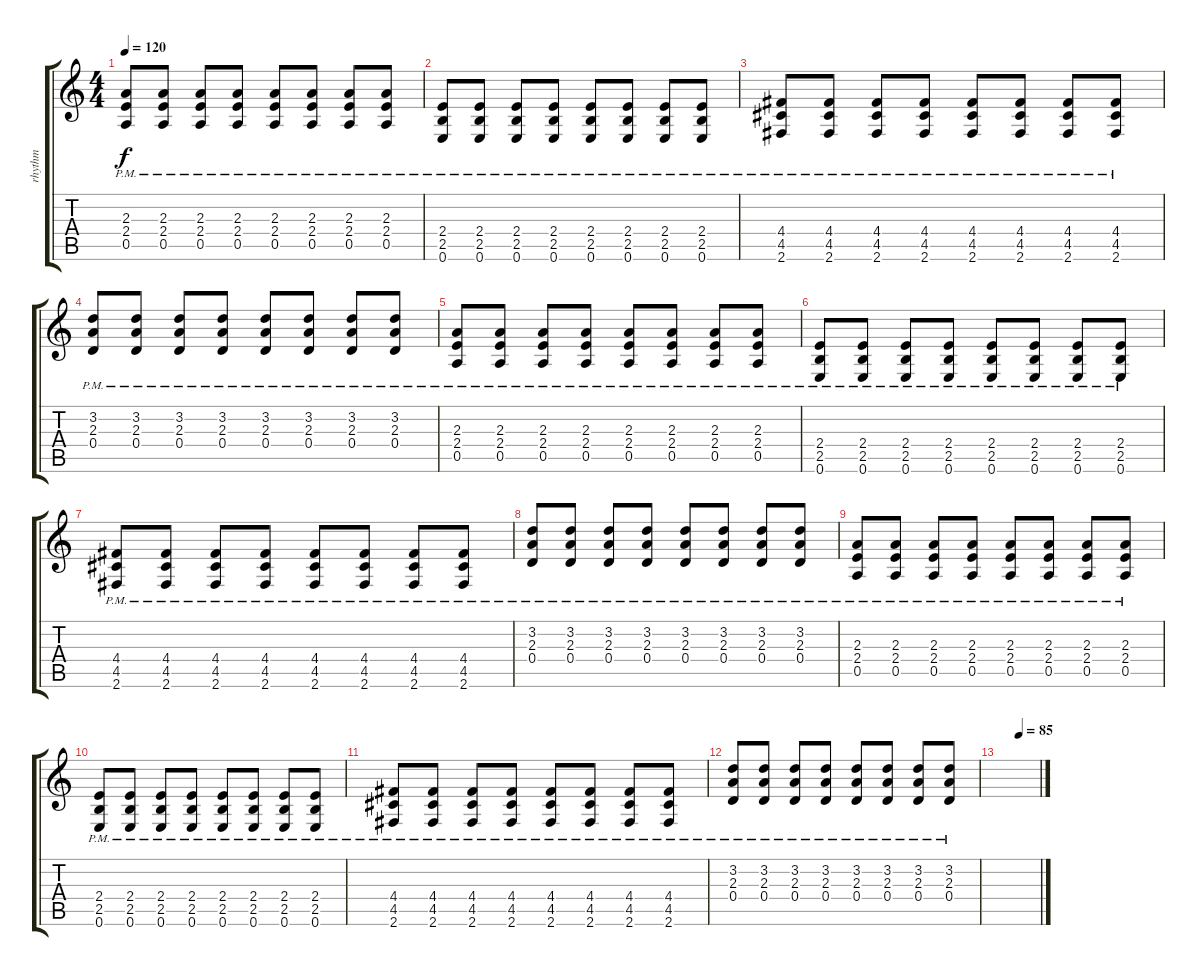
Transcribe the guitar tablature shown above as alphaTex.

\track ("rhythm" "rhythm") {instrument acousticguitarsteel}
\staff {score tabs}
\tuning (E4 B3 G3 D3 A2 E2) {hide}
\ts (4 4)
\tempo 120
\clef g2
\ks c
(2.3{pm} 2.4{pm} 0.5{pm}).8{dy f} (2.3{pm} 2.4{pm} 0.5{pm}).8 (2.3{pm} 2.4{pm} 0.5{pm}).8 (2.3{pm} 2.4{pm} 0.5{pm}).8 (2.3{pm} 2.4{pm} 0.5{pm}).8 (2.3{pm} 2.4{pm} 0.5{pm}).8 (2.3{pm} 2.4{pm} 0.5{pm}).8 (2.3{pm} 2.4{pm} 0.5{pm}).8 |
(2.4{pm} 2.5{pm} 0.6{pm}).8 (2.4{pm} 2.5{pm} 0.6{pm}).8 (2.4{pm} 2.5{pm} 0.6{pm}).8 (2.4{pm} 2.5{pm} 0.6{pm}).8 (2.4{pm} 2.5{pm} 0.6{pm}).8 (2.4{pm} 2.5{pm} 0.6{pm}).8 (2.4{pm} 2.5{pm} 0.6{pm}).8 (2.4{pm} 2.5{pm} 0.6{pm}).8 |
(4.4{pm} 4.5{pm} 2.6{pm}).8 (4.4{pm} 4.5{pm} 2.6{pm}).8 (4.4{pm} 4.5{pm} 2.6{pm}).8 (4.4{pm} 4.5{pm} 2.6{pm}).8 (4.4{pm} 4.5{pm} 2.6{pm}).8 (4.4{pm} 4.5{pm} 2.6{pm}).8 (4.4{pm} 4.5{pm} 2.6{pm}).8 (4.4{pm} 4.5{pm} 2.6{pm}).8 |
(3.2{pm} 2.3{pm} 0.4{pm}).8 (3.2{pm} 2.3{pm} 0.4{pm}).8 (3.2{pm} 2.3{pm} 0.4{pm}).8 (3.2{pm} 2.3{pm} 0.4{pm}).8 (3.2{pm} 2.3{pm} 0.4{pm}).8 (3.2{pm} 2.3{pm} 0.4{pm}).8 (3.2{pm} 2.3{pm} 0.4{pm}).8 (3.2{pm} 2.3{pm} 0.4{pm}).8 |
(2.3{pm} 2.4{pm} 0.5{pm}).8 (2.3{pm} 2.4{pm} 0.5{pm}).8 (2.3{pm} 2.4{pm} 0.5{pm}).8 (2.3{pm} 2.4{pm} 0.5{pm}).8 (2.3{pm} 2.4{pm} 0.5{pm}).8 (2.3{pm} 2.4{pm} 0.5{pm}).8 (2.3{pm} 2.4{pm} 0.5{pm}).8 (2.3{pm} 2.4{pm} 0.5{pm}).8 |
(2.4{pm} 2.5{pm} 0.6{pm}).8 (2.4{pm} 2.5{pm} 0.6{pm}).8 (2.4{pm} 2.5{pm} 0.6{pm}).8 (2.4{pm} 2.5{pm} 0.6{pm}).8 (2.4{pm} 2.5{pm} 0.6{pm}).8 (2.4{pm} 2.5{pm} 0.6{pm}).8 (2.4{pm} 2.5{pm} 0.6{pm}).8 (2.4{pm} 2.5{pm} 0.6{pm}).8 |
(4.4{pm} 4.5{pm} 2.6{pm}).8 (4.4{pm} 4.5{pm} 2.6{pm}).8 (4.4{pm} 4.5{pm} 2.6{pm}).8 (4.4{pm} 4.5{pm} 2.6{pm}).8 (4.4{pm} 4.5{pm} 2.6{pm}).8 (4.4{pm} 4.5{pm} 2.6{pm}).8 (4.4{pm} 4.5{pm} 2.6{pm}).8 (4.4{pm} 4.5{pm} 2.6{pm}).8 |
(3.2{pm} 2.3{pm} 0.4{pm}).8 (3.2{pm} 2.3{pm} 0.4{pm}).8 (3.2{pm} 2.3{pm} 0.4{pm}).8 (3.2{pm} 2.3{pm} 0.4{pm}).8 (3.2{pm} 2.3{pm} 0.4{pm}).8 (3.2{pm} 2.3{pm} 0.4{pm}).8 (3.2{pm} 2.3{pm} 0.4{pm}).8 (3.2{pm} 2.3{pm} 0.4{pm}).8 |
(2.3{pm} 2.4{pm} 0.5{pm}).8 (2.3{pm} 2.4{pm} 0.5{pm}).8 (2.3{pm} 2.4{pm} 0.5{pm}).8 (2.3{pm} 2.4{pm} 0.5{pm}).8 (2.3{pm} 2.4{pm} 0.5{pm}).8 (2.3{pm} 2.4{pm} 0.5{pm}).8 (2.3{pm} 2.4{pm} 0.5{pm}).8 (2.3{pm} 2.4{pm} 0.5{pm}).8 |
(2.4{pm} 2.5{pm} 0.6{pm}).8 (2.4{pm} 2.5{pm} 0.6{pm}).8 (2.4{pm} 2.5{pm} 0.6{pm}).8 (2.4{pm} 2.5{pm} 0.6{pm}).8 (2.4{pm} 2.5{pm} 0.6{pm}).8 (2.4{pm} 2.5{pm} 0.6{pm}).8 (2.4{pm} 2.5{pm} 0.6{pm}).8 (2.4{pm} 2.5{pm} 0.6{pm}).8 |
(4.4{pm} 4.5{pm} 2.6{pm}).8 (4.4{pm} 4.5{pm} 2.6{pm}).8 (4.4{pm} 4.5{pm} 2.6{pm}).8 (4.4{pm} 4.5{pm} 2.6{pm}).8 (4.4{pm} 4.5{pm} 2.6{pm}).8 (4.4{pm} 4.5{pm} 2.6{pm}).8 (4.4{pm} 4.5{pm} 2.6{pm}).8 (4.4{pm} 4.5{pm} 2.6{pm}).8 |
(3.2{pm} 2.3{pm} 0.4{pm}).8 (3.2{pm} 2.3{pm} 0.4{pm}).8 (3.2{pm} 2.3{pm} 0.4{pm}).8 (3.2{pm} 2.3{pm} 0.4{pm}).8 (3.2{pm} 2.3{pm} 0.4{pm}).8 (3.2{pm} 2.3{pm} 0.4{pm}).8 (3.2{pm} 2.3{pm} 0.4{pm}).8 (3.2{pm} 2.3{pm} 0.4{pm}).8 |
\tempo (85 0.5)
